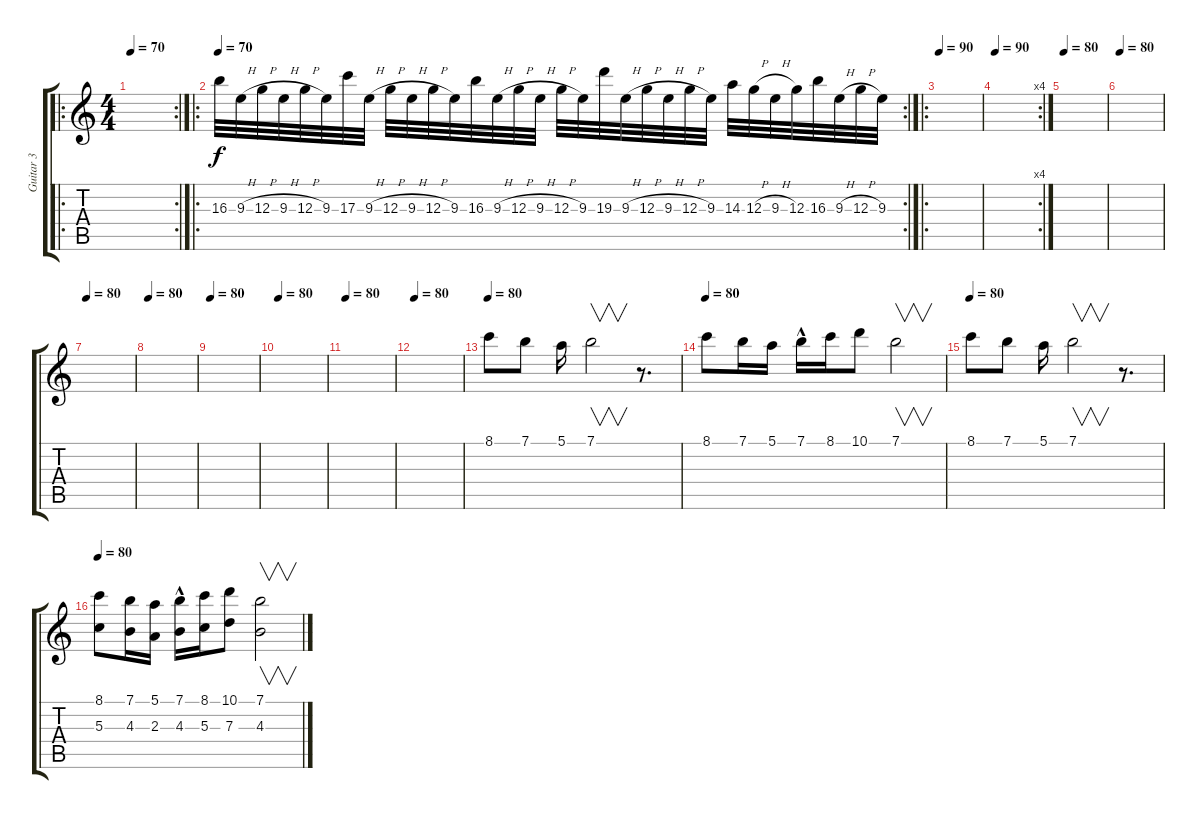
\track ("Guitar 3" "Guitar 3") {instrument distortionguitar}
\staff {score tabs}
\tuning (E4 B3 G3 D3 A2 E2) {hide}
\ro
\rc 2
\ts (4 4)
\tempo 70
\clef g2
\ks c
|
\ro
\rc 2
\tempo 70
16.3.32 9.3{h}.32 12.3{h}.32 9.3{h}.32 12.3{h}.32 9.3.32 17.3.32 9.3{h}.32 12.3{h}.32 9.3{h}.32 12.3{h}.32 9.3.32 16.3.32 9.3{h}.32 12.3{h}.32 9.3{h}.32 12.3{h}.32 9.3.32 19.3.32 9.3{h}.32 12.3{h}.32 9.3{h}.32 12.3{h}.32 9.3.32 14.3.32 12.3{h}.32 9.3{h}.32 12.3.32 16.3.32 9.3{h}.32 12.3{h}.32 9.3.32 |
\ro
\tempo 90
|
\rc 4
\tempo 90
|
\tempo 80
|
\tempo 80
|
\tempo 80
|
\tempo 80
|
\tempo 80
|
\tempo 80
|
\tempo 80
|
\tempo 80
|
\tempo 80
8.1.8 7.1.8 5.1.16 7.1.2{v} r.8{d} |
\tempo 80
8.1.8 7.1.16 5.1.16 7.1{hac}.16 8.1.16 10.1.8 7.1.2{v} |
\tempo 80
8.1.8 7.1.8 5.1.16 7.1.2{v} r.8{d} |
\tempo 80
(8.1 5.3).8 (7.1 4.3).16 (5.1 2.3).16 (7.1{hac} 4.3).16 (8.1 5.3).16 (10.1 7.3).8 (7.1 4.3).2{v}
